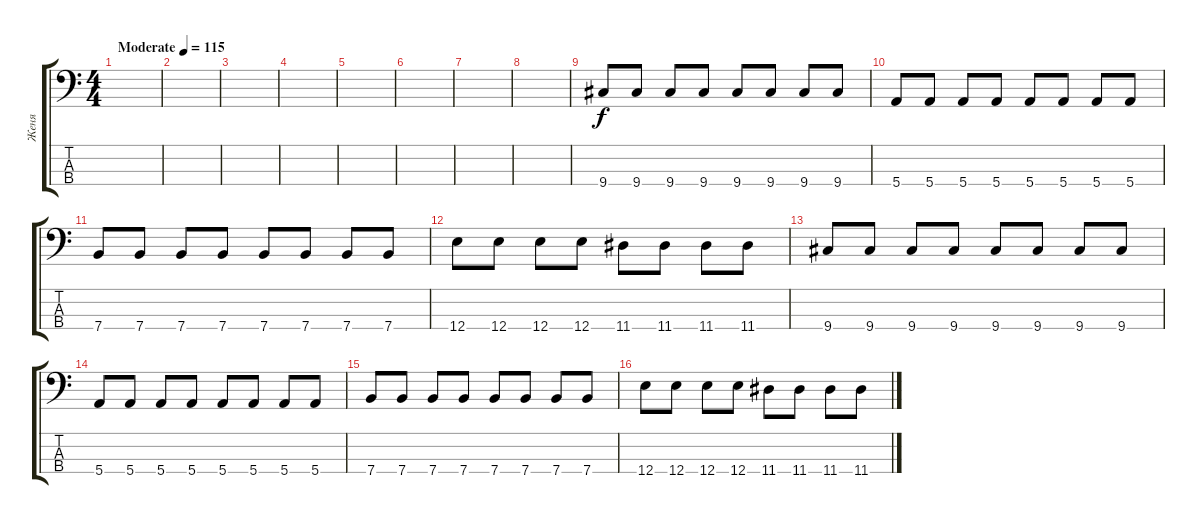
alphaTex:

\track ("Женя" "Женя") {instrument electricbassfinger}
\staff {score tabs}
\tuning (G2 D2 A1 E1) {hide}
\ts (4 4)
\tempo (115 "Moderate")
\clef f4
\ks c
|
|
|
|
|
|
|
|
9.4.8 9.4.8 9.4.8 9.4.8 9.4.8 9.4.8 9.4.8 9.4.8 |
5.4.8 5.4.8 5.4.8 5.4.8 5.4.8 5.4.8 5.4.8 5.4.8 |
7.4.8 7.4.8 7.4.8 7.4.8 7.4.8 7.4.8 7.4.8 7.4.8 |
12.4.8 12.4.8 12.4.8 12.4.8 11.4.8 11.4.8 11.4.8 11.4.8 |
9.4.8 9.4.8 9.4.8 9.4.8 9.4.8 9.4.8 9.4.8 9.4.8 |
5.4.8 5.4.8 5.4.8 5.4.8 5.4.8 5.4.8 5.4.8 5.4.8 |
7.4.8 7.4.8 7.4.8 7.4.8 7.4.8 7.4.8 7.4.8 7.4.8 |
12.4.8 12.4.8 12.4.8 12.4.8 11.4.8 11.4.8 11.4.8 11.4.8
